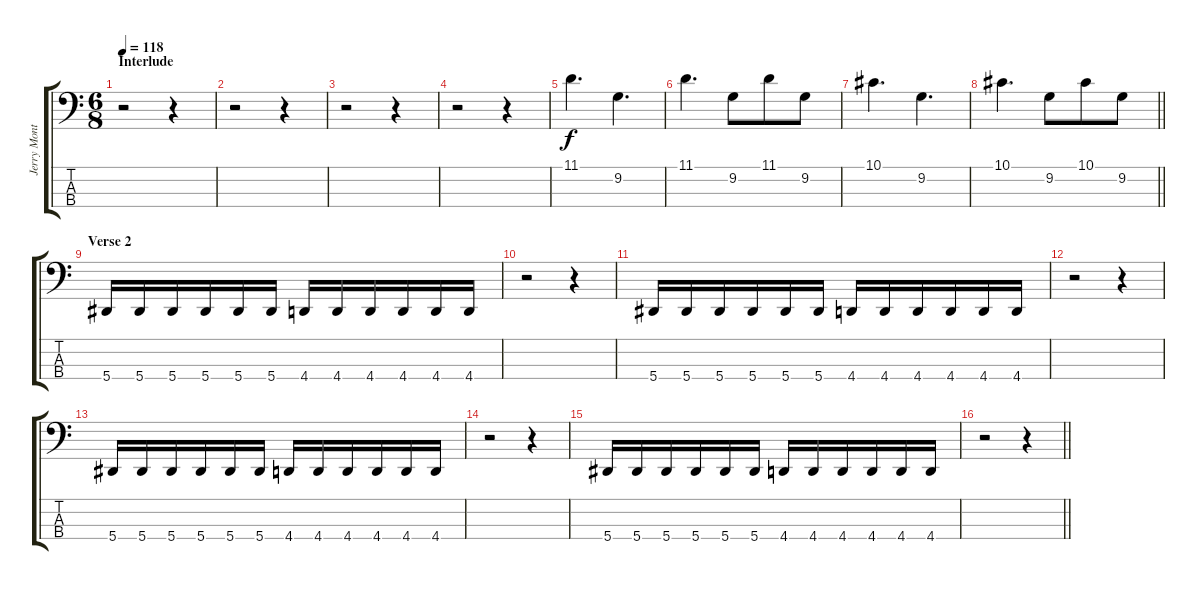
\track ("Jerry Montano" "Jerry Mont") {instrument electricbassfinger}
\staff {score tabs}
\tuning (Eb2 Bb1 F1 Bb0) {hide}
\ts (6 8)
\section ("" "Interlude")
\tempo 118
\clef f4
\ks c
r.2{dy f} r.4 |
r.2 r.4 |
r.2 r.4 |
r.2 r.4 |
11.1.4{d instrument electricbassfinger} 9.2.4{d} |
11.1.4{d} 9.2.8 11.1.8 9.2.8 |
10.1.4{d} 9.2.4{d} |
\barLineRight lightlight
10.1.4{d} 9.2.8 10.1.8 9.2.8 |
\section ("" "Verse 2")
5.4.16{instrument electricbasspick} 5.4.16 5.4.16 5.4.16 5.4.16 5.4.16 4.4.16 4.4.16 4.4.16 4.4.16 4.4.16 4.4.16 |
r.2 r.4 |
5.4.16 5.4.16 5.4.16 5.4.16 5.4.16 5.4.16 4.4.16 4.4.16 4.4.16 4.4.16 4.4.16 4.4.16 |
r.2 r.4 |
5.4.16 5.4.16 5.4.16 5.4.16 5.4.16 5.4.16 4.4.16 4.4.16 4.4.16 4.4.16 4.4.16 4.4.16 |
r.2 r.4 |
5.4.16 5.4.16 5.4.16 5.4.16 5.4.16 5.4.16 4.4.16 4.4.16 4.4.16 4.4.16 4.4.16 4.4.16 |
\barLineRight lightlight
r.2 r.4
